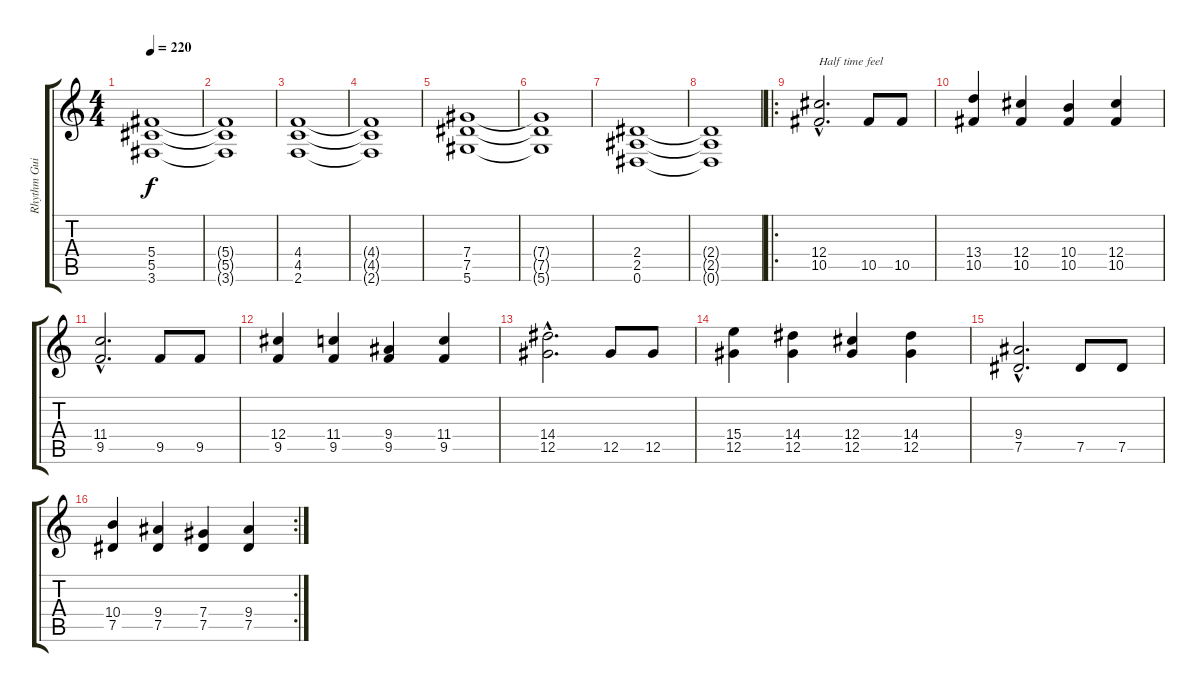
\track ("Rhythm Guitar 1" "Rhythm Gui") {instrument distortionguitar}
\staff {score tabs}
\tuning (Eb4 Bb3 Gb3 Db3 Ab2 Eb2) {hide}
\ts (4 4)
\tempo 220
\tempo 200
\tempo 220
\clef g2
\ks c
(5.4 5.5 3.6).1{dy f instrument distortionguitar} |
(5.4{t} 5.5{t} 3.6{t}).1 |
(4.4 4.5 2.6).1 |
(4.4{t} 4.5{t} 2.6{t}).1 |
(7.4 7.5 5.6).1 |
(7.4{t} 7.5{t} 5.6{t}).1 |
(2.4 2.5 0.6).1 |
(2.4{t} 2.5{t} 0.6{t}).1 |
\ro
(12.4{hac} 10.5{hac}).2{d txt "Half time feel"} 10.5.8 10.5.8 |
(13.4 10.5).4 (12.4 10.5).4 (10.4 10.5).4 (12.4 10.5).4 |
(11.4{hac} 9.5{hac}).2{d} 9.5.8 9.5.8 |
(12.4 9.5).4 (11.4 9.5).4 (9.4 9.5).4 (11.4 9.5).4 |
(14.4{hac} 12.5{hac}).2{d} 12.5.8 12.5.8 |
(15.4 12.5).4 (14.4 12.5).4 (12.4 12.5).4 (14.4 12.5).4 |
(9.4{hac} 7.5{hac}).2{d} 7.5.8 7.5.8 |
\rc 2
(10.4 7.5).4 (9.4 7.5).4 (7.4 7.5).4 (9.4 7.5).4
